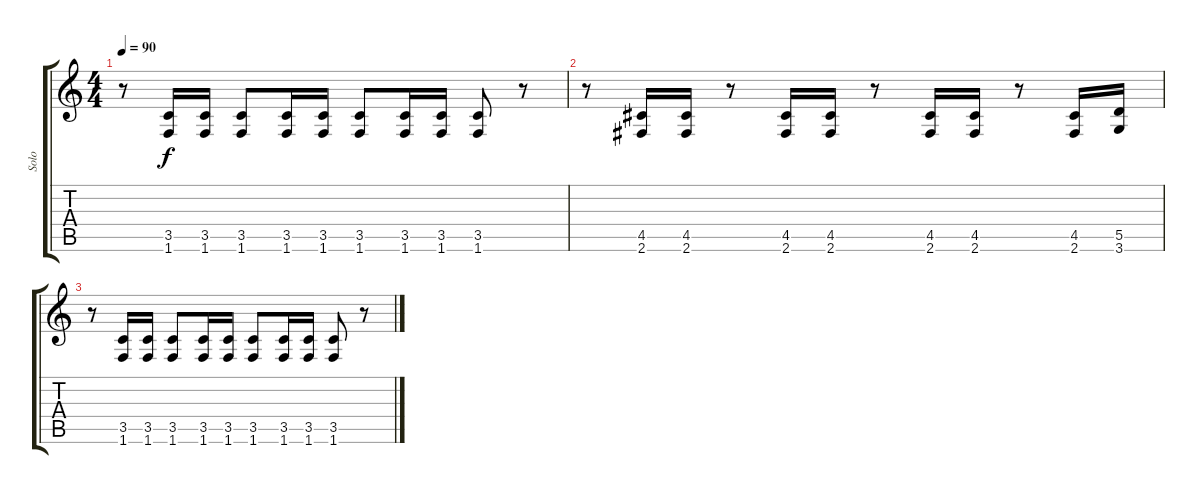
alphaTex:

\track ("Solo" "Solo") {instrument distortionguitar}
\staff {score tabs}
\tuning (E4 B3 G3 D3 A2 E2) {hide}
\ts (4 4)
\tempo 90
\clef g2
\ks c
r.8{dy f} (3.5 1.6).16 (3.5 1.6).16 (3.5 1.6).8 (3.5 1.6).16 (3.5 1.6).16 (3.5 1.6).8 (3.5 1.6).16 (3.5 1.6).16 (3.5 1.6).8 r.8 |
r.8 (4.5 2.6).16 (4.5 2.6).16 r.8 (4.5 2.6).16 (4.5 2.6).16 r.8 (4.5 2.6).16 (4.5 2.6).16 r.8 (4.5 2.6).16 (5.5 3.6).16 |
r.8 (3.5 1.6).16 (3.5 1.6).16 (3.5 1.6).8 (3.5 1.6).16 (3.5 1.6).16 (3.5 1.6).8 (3.5 1.6).16 (3.5 1.6).16 (3.5 1.6).8 r.8
